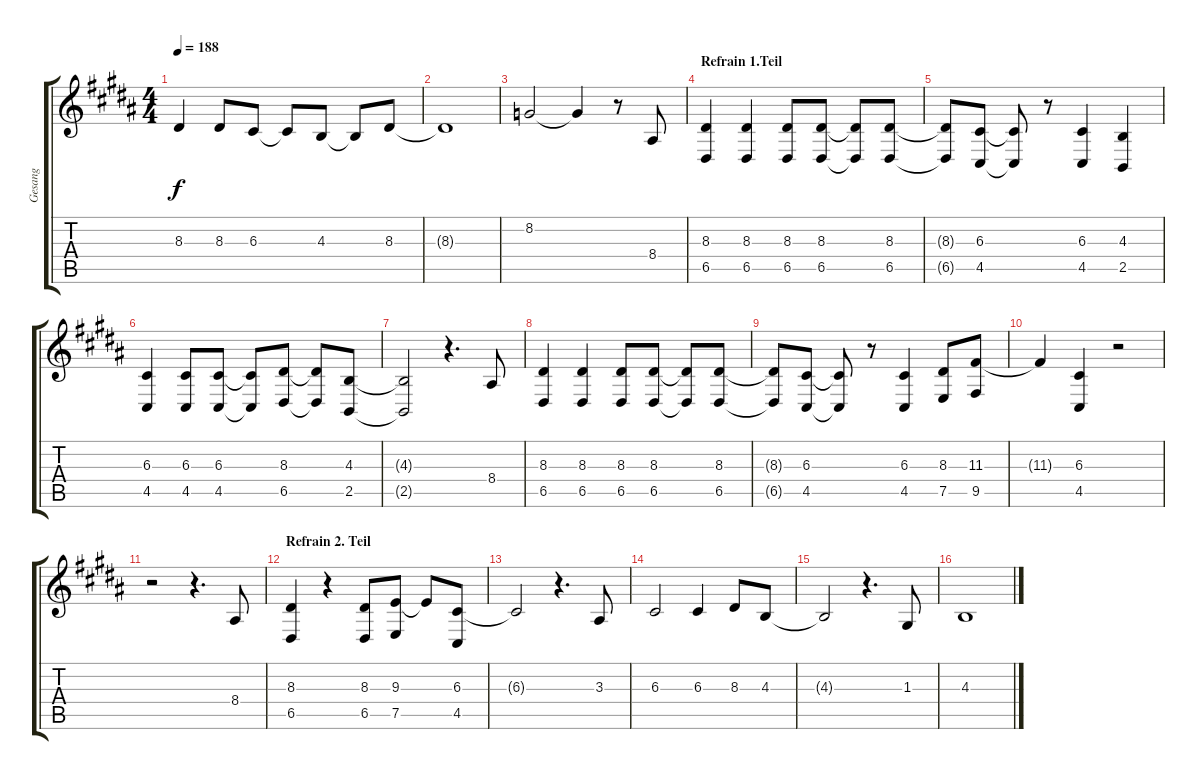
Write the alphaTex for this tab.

\track ("Gesang" "Gesang") {instrument tenorsax}
\staff {score tabs}
\tuning (E4 B3 G3 D3 A2 E2) {hide}
\ts (4 4)
\tempo 188
\clef g2
\ks b
8.3.4{dy f} 8.3.8 6.3.8 6.3{t}.8 4.3.8 4.3{t}.8 8.3.8 |
8.3{t}.1 |
8.2.2 8.2{t}.4 r.8 8.4.8 |
\section ("" "Refrain 1.Teil")
(8.3 6.5).4 (8.3 6.5).4 (8.3 6.5).8 (8.3 6.5).8 (8.3{t} 6.5{t}).8 (8.3 6.5).8 |
(8.3{t} 6.5{t}).8 (6.3 4.5).8 (6.3{t} 4.5{t}).8 r.8 (6.3 4.5).4 (4.3 2.5).4 |
(6.3 4.5).4 (6.3 4.5).8 (6.3 4.5).8 (6.3{t} 4.5{t}).8 (8.3 6.5).8 (8.3{t} 6.5{t}).8 (4.3 2.5).8 |
(4.3{t} 2.5{t}).2 r.4{d} 8.4.8 |
(8.3 6.5).4 (8.3 6.5).4 (8.3 6.5).8 (8.3 6.5).8 (8.3{t} 6.5{t}).8 (8.3 6.5).8 |
(8.3{t} 6.5{t}).8 (6.3 4.5).8 (6.3{t} 4.5{t}).8 r.8 (6.3 4.5).4 (8.3 7.5).8 (11.3 9.5).8 |
11.3{t}.4 (6.3 4.5).4 r.2 |
r.2 r.4{d} 8.4.8 |
\section ("" "Refrain 2. Teil")
(8.3 6.5).4 r.4 (8.3 6.5).8 (9.3 7.5).8 9.3{t}.8 (6.3 4.5).8 |
6.3{t}.2 r.4{d} 3.3.8 |
6.3.2 6.3.4 8.3.8 4.3.8 |
4.3{t}.2 r.4{d} 1.3.8 |
4.3.1
